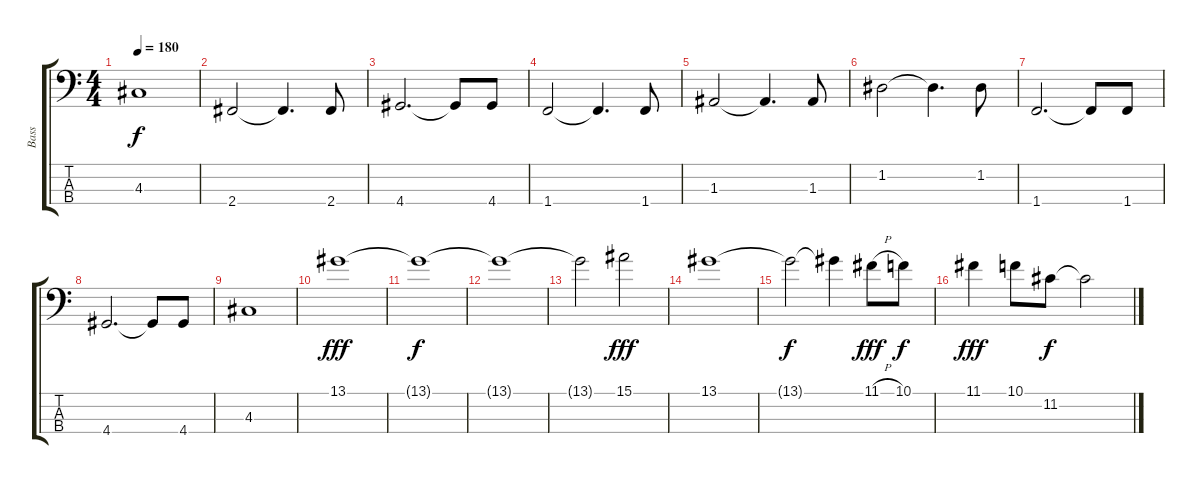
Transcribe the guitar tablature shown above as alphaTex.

\track ("Bass" "Bass") {instrument electricbassfinger}
\staff {score tabs}
\tuning (G2 D2 A1 E1) {hide}
\ts (4 4)
\tempo 180
\clef f4
\ks c
4.3.1{dy f} |
2.4.2 2.4{t}.4{d} 2.4.8 |
4.4.2{d} 4.4{t}.8 4.4.8 |
1.4.2 1.4{t}.4{d} 1.4.8 |
1.3.2 1.3{t}.4{d} 1.3.8 |
1.2.2 1.2{t}.4{d} 1.2.8 |
1.4.2{d} 1.4{t}.8 1.4.8 |
4.4.2{d} 4.4{t}.8 4.4.8 |
4.3.1 |
13.1.1{dy fff} |
13.1{t}.1{dy f} |
13.1{t}.1 |
13.1{t}.2 15.1.2{dy fff} |
13.1.1 |
13.1{t}.2{dy f} 13.1{t}.4 11.1{h}.8{dy fff} 10.1.8{dy f} |
11.1.4{dy fff} 10.1.8 11.2.8{dy f} 11.2{t}.2
